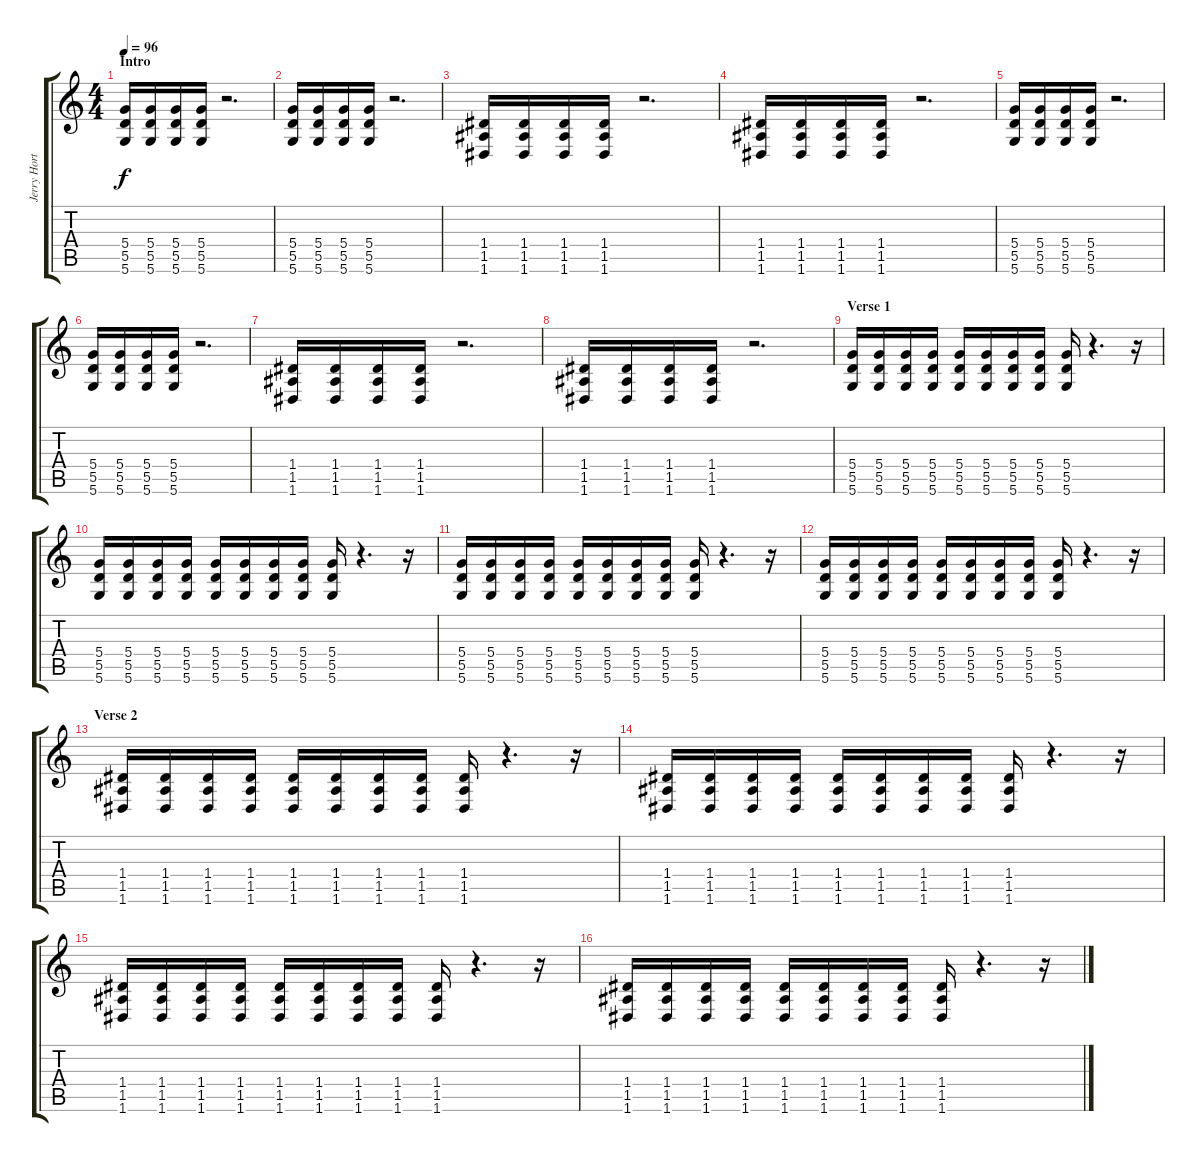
\track ("Jerry Horton" "Jerry Hort") {instrument distortionguitar}
\staff {score tabs}
\tuning (E4 B3 G3 D3 A2 D2) {hide}
\ts (4 4)
\section ("" "Intro")
\tempo 96
\clef g2
\ks c
(5.4 5.5 5.6).16{dy f instrument distortionguitar} (5.4 5.5 5.6).16 (5.4 5.5 5.6).16 (5.4 5.5 5.6).16 r.2{d} |
(5.4 5.5 5.6).16 (5.4 5.5 5.6).16 (5.4 5.5 5.6).16 (5.4 5.5 5.6).16 r.2{d} |
(1.4 1.5 1.6).16 (1.4 1.5 1.6).16 (1.4 1.5 1.6).16 (1.4 1.5 1.6).16 r.2{d} |
(1.4 1.5 1.6).16 (1.4 1.5 1.6).16 (1.4 1.5 1.6).16 (1.4 1.5 1.6).16 r.2{d} |
(5.4 5.5 5.6).16{volume 15 balance 8} (5.4 5.5 5.6).16 (5.4 5.5 5.6).16 (5.4 5.5 5.6).16 r.2{d} |
(5.4 5.5 5.6).16 (5.4 5.5 5.6).16 (5.4 5.5 5.6).16 (5.4 5.5 5.6).16 r.2{d} |
(1.4 1.5 1.6).16 (1.4 1.5 1.6).16 (1.4 1.5 1.6).16 (1.4 1.5 1.6).16 r.2{d} |
(1.4 1.5 1.6).16 (1.4 1.5 1.6).16 (1.4 1.5 1.6).16 (1.4 1.5 1.6).16 r.2{d} |
\section ("" "Verse 1")
(5.4 5.5 5.6).16 (5.4 5.5 5.6).16 (5.4 5.5 5.6).16 (5.4 5.5 5.6).16 (5.4 5.5 5.6).16 (5.4 5.5 5.6).16 (5.4 5.5 5.6).16 (5.4 5.5 5.6).16 (5.4 5.5 5.6).16 r.4{d} r.16 |
(5.4 5.5 5.6).16 (5.4 5.5 5.6).16 (5.4 5.5 5.6).16 (5.4 5.5 5.6).16 (5.4 5.5 5.6).16 (5.4 5.5 5.6).16 (5.4 5.5 5.6).16 (5.4 5.5 5.6).16 (5.4 5.5 5.6).16 r.4{d} r.16 |
(5.4 5.5 5.6).16 (5.4 5.5 5.6).16 (5.4 5.5 5.6).16 (5.4 5.5 5.6).16 (5.4 5.5 5.6).16 (5.4 5.5 5.6).16 (5.4 5.5 5.6).16 (5.4 5.5 5.6).16 (5.4 5.5 5.6).16 r.4{d} r.16 |
(5.4 5.5 5.6).16 (5.4 5.5 5.6).16 (5.4 5.5 5.6).16 (5.4 5.5 5.6).16 (5.4 5.5 5.6).16 (5.4 5.5 5.6).16 (5.4 5.5 5.6).16 (5.4 5.5 5.6).16 (5.4 5.5 5.6).16 r.4{d} r.16 |
\section ("" "Verse 2")
(1.4 1.5 1.6).16 (1.4 1.5 1.6).16 (1.4 1.5 1.6).16 (1.4 1.5 1.6).16 (1.4 1.5 1.6).16 (1.4 1.5 1.6).16 (1.4 1.5 1.6).16 (1.4 1.5 1.6).16 (1.4 1.5 1.6).16 r.4{d} r.16 |
(1.4 1.5 1.6).16 (1.4 1.5 1.6).16 (1.4 1.5 1.6).16 (1.4 1.5 1.6).16 (1.4 1.5 1.6).16 (1.4 1.5 1.6).16 (1.4 1.5 1.6).16 (1.4 1.5 1.6).16 (1.4 1.5 1.6).16 r.4{d} r.16 |
(1.4 1.5 1.6).16 (1.4 1.5 1.6).16 (1.4 1.5 1.6).16 (1.4 1.5 1.6).16 (1.4 1.5 1.6).16 (1.4 1.5 1.6).16 (1.4 1.5 1.6).16 (1.4 1.5 1.6).16 (1.4 1.5 1.6).16 r.4{d} r.16 |
(1.4 1.5 1.6).16 (1.4 1.5 1.6).16 (1.4 1.5 1.6).16 (1.4 1.5 1.6).16 (1.4 1.5 1.6).16 (1.4 1.5 1.6).16 (1.4 1.5 1.6).16 (1.4 1.5 1.6).16 (1.4 1.5 1.6).16 r.4{d} r.16
